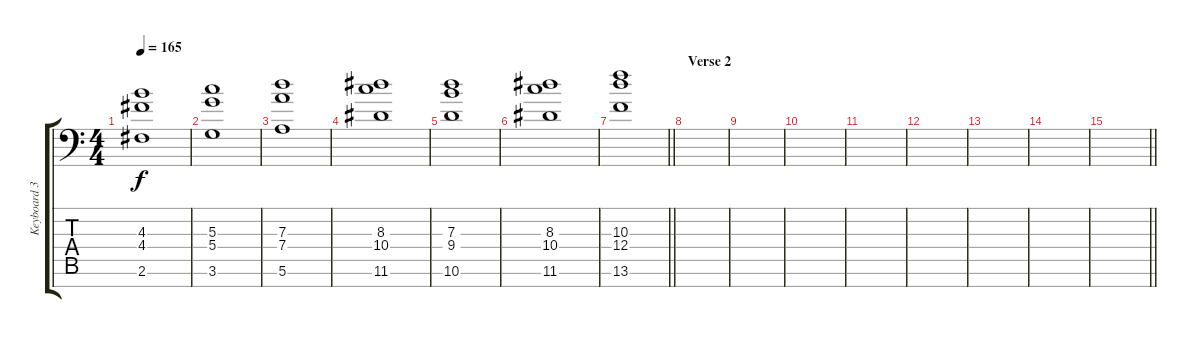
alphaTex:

\track ("Keyboard 3" "Keyboard 3") {instrument ocarina}
\staff {score tabs}
\tuning (E5 B4 G4 D4 A3 E3 C0) {hide}
\ts (4 4)
\tempo 165
\clef f4
\ks c
(4.3 4.4 2.6).1{dy f} |
(5.3 5.4 3.6).1 |
(7.3 7.4 5.6).1 |
(8.3 10.4 11.6).1 |
(7.3 9.4 10.6).1 |
(8.3 10.4 11.6).1 |
\barLineRight lightlight
(10.3 12.4 13.6).1 |
\section ("" "Verse 2")
|
|
|
|
|
|
|
\barLineRight lightlight
